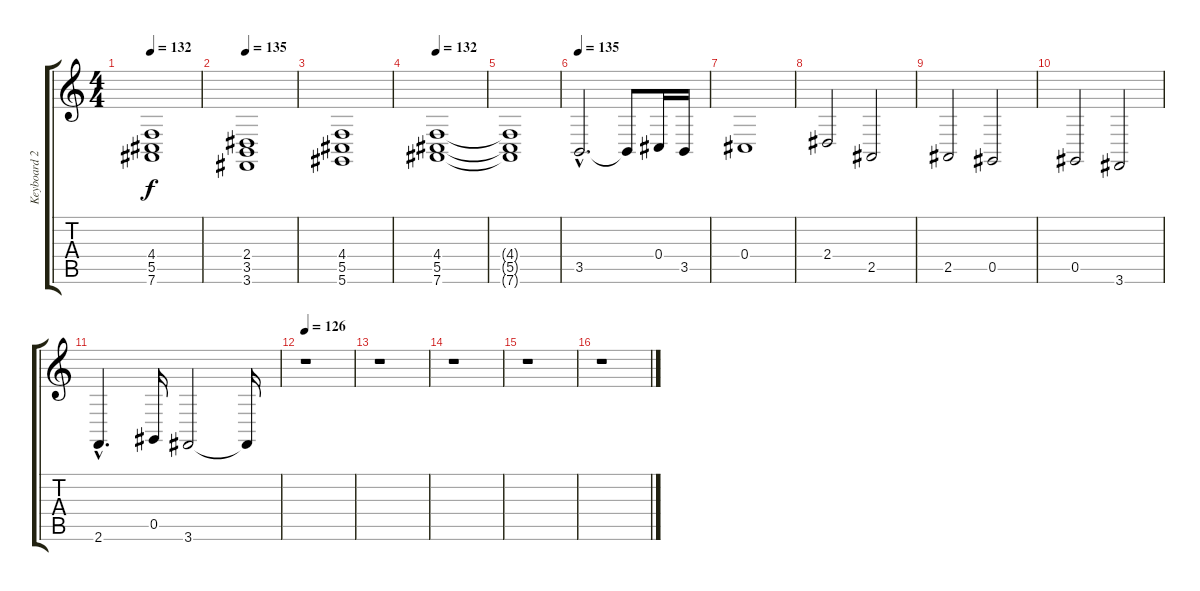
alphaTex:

\track ("Keyboard 2" "Keyboard 2") {instrument synthvoice}
\staff {score tabs}
\tuning (Eb4 Bb3 Gb3 Db3 Ab2 Eb2) {hide}
\ts (4 4)
\tempo 132
\clef g2
\ks c
(4.4{t} 5.5{t} 7.6{t}).1{dy f} |
\tempo 135
(2.4 3.5 3.6).1 |
(4.4 5.5 5.6).1 |
\tempo 132
(4.4 5.5 7.6).1 |
(4.4{t} 5.5{t} 7.6{t}).1 |
\tempo 135
3.5{hac}.2{d} 3.5{t}.8 0.4.16 3.5.16 |
0.4.1 |
2.4.2 2.5.2 |
2.5.2 0.5.2 |
0.5.2 3.6.2 |
2.6{hac}.4{d} 0.5.16 3.6.2 3.6{t}.16 |
\tempo 126
r.1 |
r.1 |
r.1 |
r.1 |
r.1
